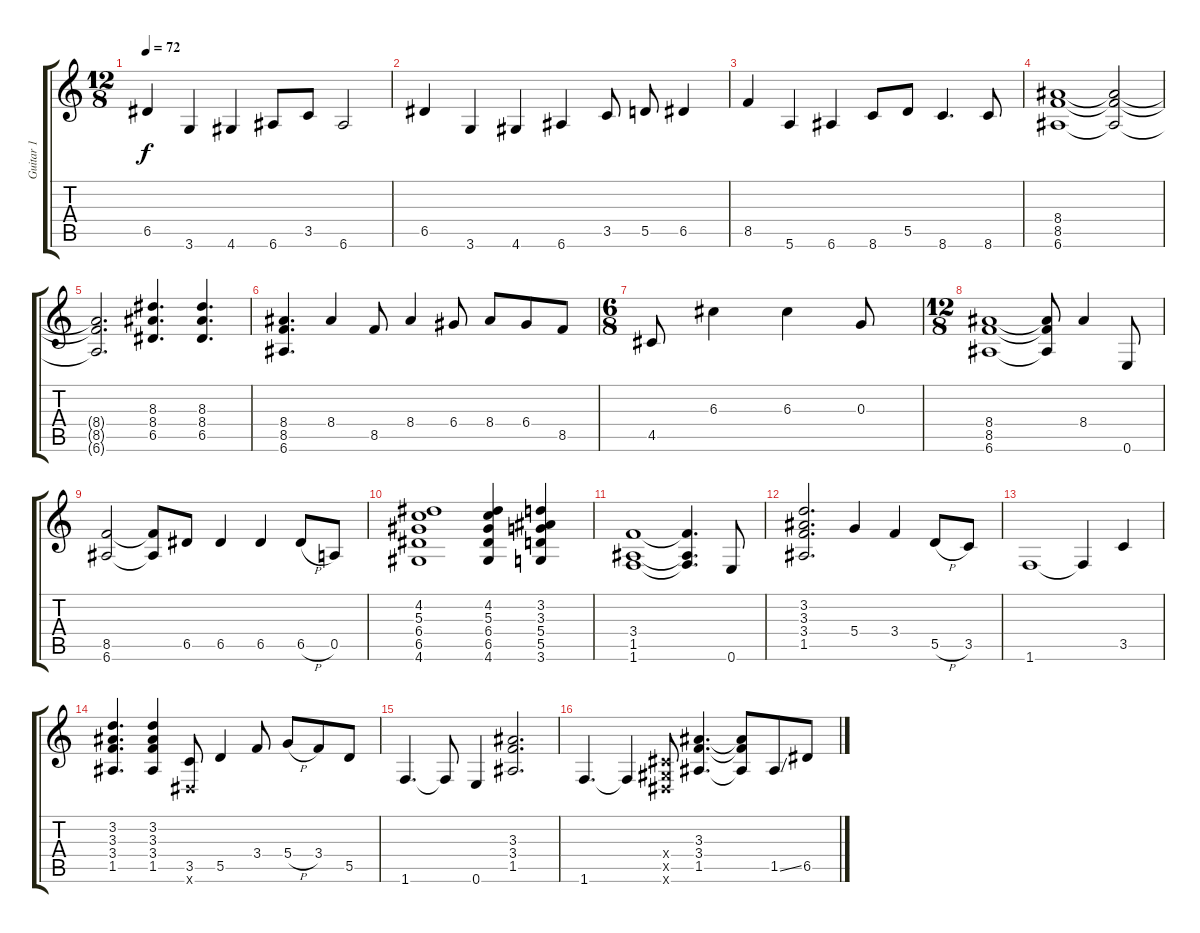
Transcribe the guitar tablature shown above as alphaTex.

\track ("Guitar 1" "Guitar 1") {instrument overdrivenguitar}
\staff {score tabs}
\tuning (E4 B3 G3 D3 A2 E2) {hide}
\ts (12 8)
\tempo 72
\clef g2
\ks c
6.5.4{dy f} 3.6.4 4.6.4 6.6.8 3.5.8 6.6.2 |
6.5.4 3.6.4 4.6.4 6.6.4 3.5.8 5.5.8 6.5.4 |
8.5.4 5.6.4 6.6.4 8.6.8 5.5.8 8.6.4{d} 8.6.8 |
(8.4 8.5 6.6).1 (8.4{t} 8.5{t} 6.6{t}).2 |
(8.4{t} 8.5{t} 6.6{t}).2{d} (8.3 8.4 6.5).4{d} (8.3 8.4 6.5).4{d} |
(8.4 8.5 6.6).4{d} 8.4.4 8.5.8 8.4.4 6.4.8 8.4.8 6.4.8 8.5.8 |
\ts (6 8)
4.5.8 6.3.4 6.3.4 0.3.8 |
\ts (12 8)
(8.4 8.5 6.6).1 (8.4{t} 8.5{t} 6.6{t}).8 8.4.4 0.6.8 |
(8.5 6.6).2 (8.5{t} 6.6{t}).8 6.5.8 6.5.4 6.5.4 6.5{h}.8 0.5.8 |
(4.2 5.3 6.4 6.5 4.6).1 (4.2 5.3 6.4 6.5 4.6).4 (3.2 3.3 5.4 5.5 3.6).4 |
(3.4 1.5 1.6).1 (3.4{t} 1.5{t} 1.6{t}).4{d} 0.6.8 |
(3.2 3.3 3.4 1.5).2{d} 5.4.4 3.4.4 5.5{h}.8 3.5.8 |
1.6.1 1.6{t}.4 3.5.4 |
(3.2 3.3 3.4 1.5).4{d} (3.2 3.3 3.4 1.5).4 (3.5 -1.6{x}).8 5.5.4 3.4.8 5.4{h}.8 3.4.8 5.5.8 |
1.6.4{d} 1.6{t}.8 0.6.4 (3.3 3.4 1.5).2{d} |
1.6.4{d} 1.6{t}.4 (-1.4{x} -1.5{x} -1.6{x}).8 (3.3 3.4 1.5).4{d} (3.3{t} 3.4{t} 1.5{t}).8 1.5{ss}.8 6.5.8
